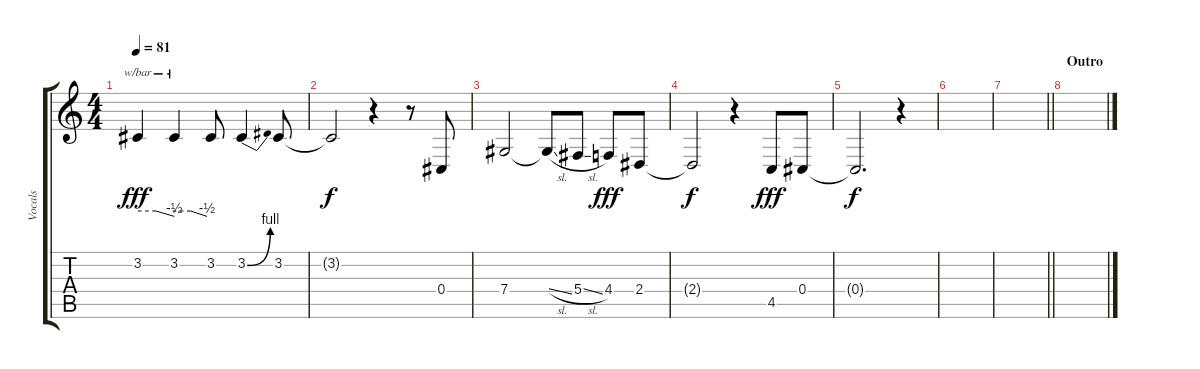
\track ("Vocals" "Vocals") {instrument lead2sawtooth}
\staff {score tabs}
\tuning (Eb4 Bb3 Gb3 Db3 Ab2 Eb2) {hide}
\ts (4 4)
\tempo 81
\clef g2
\ks c
3.2.4{tbe (custom default 0 0 30 0 60 -2) dy fff} 3.2.4{tbe (custom default 0 0 30 0 60 -2)} 3.2.8 3.2{be (bend 0 0 60 4)}.4 3.2.8 |
3.2{t}.2{dy f} r.4 r.8 0.4.8 |
7.4.2 7.4{sl t}.8 5.4{sl}.8 4.4.8{dy fff} 2.4.8 |
2.4{t}.2{dy f} r.4 4.5.8{dy fff} 0.4.8 |
0.4{t}.2{d dy f} r.4 |
|
\barLineRight lightlight
|
\section ("" "Outro")
